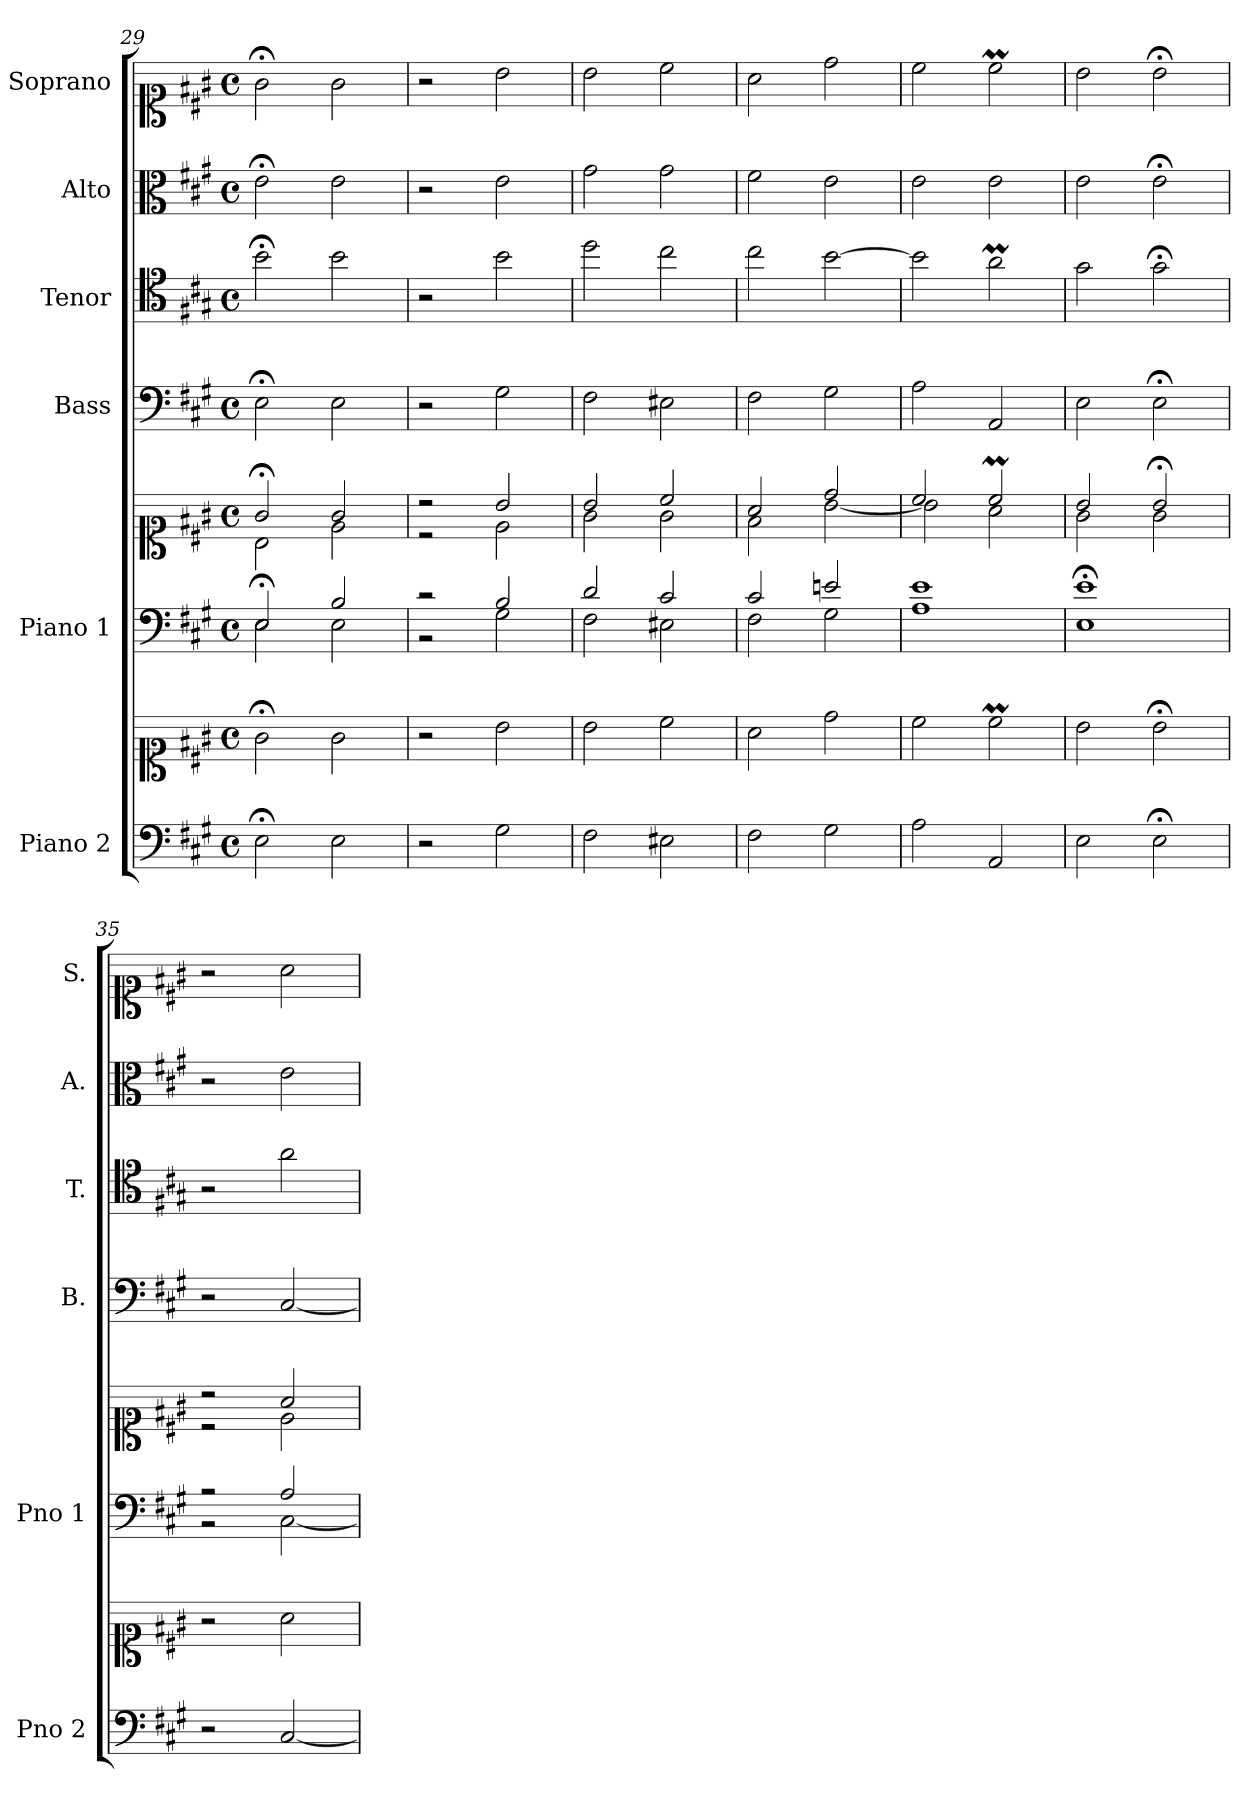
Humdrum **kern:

**kern	**kern	**kern	**kern	**kern	**kern	**kern	**kern
*part6	*part6	*part5	*part5	*part4	*part3	*part2	*part1
*staff8	*staff7	*staff6	*staff5	*staff4	*staff3	*staff2	*staff1
*I"Piano 2	*	*I"Piano 1	*	*I"Bass	*I"Tenor	*I"Alto	*I"Soprano
*I'Pno 2	*	*I'Pno 1	*	*I'B.	*I'T.	*I'A.	*I'S.
*clefF4	*clefC1	*clefF4	*clefC1	*clefF4	*clefC4	*clefC3	*clefC1
*	*	*	*	*	*ITrd7c12	*	*
*k[f#c#g#]	*k[f#c#g#]	*k[f#c#g#]	*k[f#c#g#]	*k[f#c#g#]	*k[f#c#g#]	*k[f#c#g#]	*k[f#c#g#]
*A:	*A:	*A:	*A:	*A:	*A:	*A:	*A:
*M4/4	*M4/4	*M4/4	*M4/4	*M4/4	*M4/4	*M4/4	*M4/4
*met(c)	*met(c)	*met(c)	*met(c)	*met(c)	*met(c)	*met(c)	*met(c)
=29	=29	=29	=29	=29	=29	=29	=29
*	*	*^	*^	*	*	*	*
2E;\	2g#;<\	2E;/	2E\	2g#;</	2B\	2E;<\	2B;<\	2e;<\	2g#;<\
2E\	2g#\	2B/	2E\	2g#/	2e\	2E\	2B\	2e\	2g#\
=30	=30	=30	=30	=30	=30	=30	=30	=30	=30
2r	2r	2r	2r	2r	2r	2r	2r	2r	2r
2G#\	2b\	2B/	2G#\	2b/	2e\	2G#\	2B\	2e\	2b\
=31	=31	=31	=31	=31	=31	=31	=31	=31	=31
2F#\	2b\	2d/	2F#\	2b/	2g#\	2F#\	2d\	2g#\	2b\
2E#X\	2cc#\	2c#/	2E#X\	2cc#/	2g#\	2E#X\	2c#\	2g#\	2cc#\
=32	=32	=32	=32	=32	=32	=32	=32	=32	=32
2F#\	2a\	2c#/	2F#\	2a/	2f#\	2F#\	2c#\	2f#\	2a\
2G#\	2dd\	2en/	2G#\	2dd/	[<2b\	2G#\	[>2B\	2e\	2dd\
=33	=33	=33	=33	=33	=33	=33	=33	=33	=33
2A\	2cc#\	1e/	1A\	2cc#/	2b\]	2A\	2B\]	2e\	2cc#\
2AA/	2cc#m\	.	.	2cc#m/	2a\	2AA/	2AM\	2e\	2cc#m\
=34	=34	=34	=34	=34	=34	=34	=34	=34	=34
2E\	2b\	1e;/	1E\	2b/	2g#\	2E\	2G#\	2e\	2b\
2E;\	2b;<\	.	.	2b;</	2g#\	2E;<\	2G#;<\	2e;<\	2b;<\
=35	=35	=35	=35	=35	=35	=35	=35	=35	=35
2r	2r	2r	2r	2r	2r	2r	2r	2r	2r
[<2C#/	2a\	2A/	[<2C#\	2a/	2e\	[<2C#/	2A\	2e\	2a\
*	*	*v	*v	*	*	*	*	*	*
*	*	*	*v	*v	*	*	*	*
=	=	=	=	=	=	=	=
*-	*-	*-	*-	*-	*-	*-	*-
